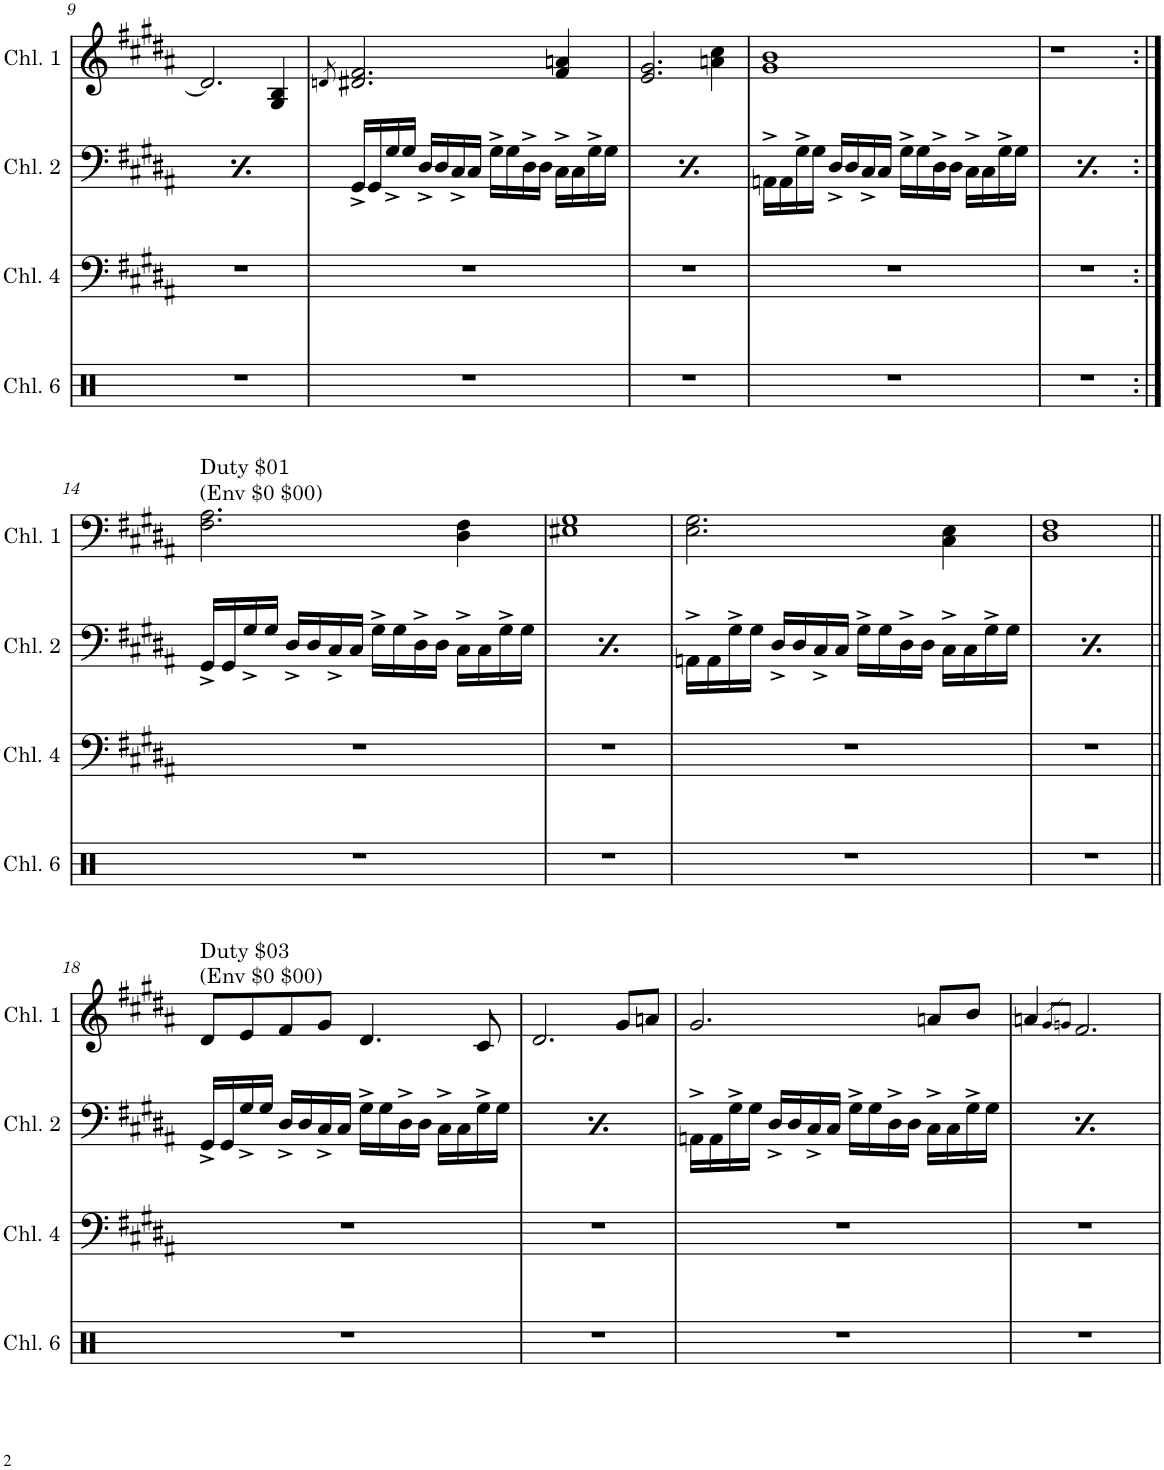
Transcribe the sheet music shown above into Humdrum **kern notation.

**kern	**kern	**kern	**kern
*part4	*part3	*part2	*part1
*staff4	*staff3	*staff2	*staff1
*I"Channel 6	*I"Channel 4	*I"Channel 0	*I"Channel 1
*I'Chl. 6	*I'Chl. 4	*I'Chl. 2	*I'Chl. 1
!!LO:PB:g=z
*clefX	*clefF4	*clefF4	*clefG2
*k[]	*k[f#c#g#d#a#]	*k[f#c#g#d#a#]	*k[f#c#g#d#a#]
*M4/4	*M4/4	*M4/4	*M4/4
*met(c)	*met(c)	*met(c)	*met(c)
=9	=9	=9	=9
1r	1r	16AAn^\LL	2.d#/]
.	.	16AA\	.
.	.	16G#^\	.
.	.	16G#\JJ	.
.	.	16D#^/LL	.
.	.	16D#/	.
.	.	16C#^/	.
.	.	16C#/JJ	.
.	.	16G#^\LL	.
.	.	16G#\	.
.	.	16D#^\	.
.	.	16D#\JJ	.
.	.	16C#^\LL	4G#/ 4B/
.	.	16C#\	.
.	.	16G#^\	.
.	.	16G#\JJ	.
=10	=10	=10	=10
.	.	.	8qdn/
1r	1r	16GG#^/LL	2.d#X/ 2.f#/
.	.	16GG#/	.
.	.	16G#^/	.
.	.	16G#/JJ	.
.	.	16D#^/LL	.
.	.	16D#/	.
.	.	16C#^/	.
.	.	16C#/JJ	.
.	.	16G#^\LL	.
.	.	16G#\	.
.	.	16D#^\	.
.	.	16D#\JJ	.
.	.	16C#^\LL	4f#/ 4an/
.	.	16C#\	.
.	.	16G#^\	.
.	.	16G#\JJ	.
=11	=11	=11	=11
1r	1r	16GG#^/LL	2.e/ 2.g#/
.	.	16GG#/	.
.	.	16G#^/	.
.	.	16G#/JJ	.
.	.	16D#^/LL	.
.	.	16D#/	.
.	.	16C#^/	.
.	.	16C#/JJ	.
.	.	16G#^\LL	.
.	.	16G#\	.
.	.	16D#^\	.
.	.	16D#\JJ	.
.	.	16C#^\LL	4an\ 4cc#\
.	.	16C#\	.
.	.	16G#^\	.
.	.	16G#\JJ	.
=12	=12	=12	=12
1r	1r	16AAn^\LL	1g# 1b
.	.	16AA\	.
.	.	16G#^\	.
.	.	16G#\JJ	.
.	.	16D#^/LL	.
.	.	16D#/	.
.	.	16C#^/	.
.	.	16C#/JJ	.
.	.	16G#^\LL	.
.	.	16G#\	.
.	.	16D#^\	.
.	.	16D#\JJ	.
.	.	16C#^\LL	.
.	.	16C#\	.
.	.	16G#^\	.
.	.	16G#\JJ	.
=13	=13	=13	=13
1r	1r	16AAn^\LL	1r
.	.	16AA\	.
.	.	16G#^\	.
.	.	16G#\JJ	.
.	.	16D#^/LL	.
.	.	16D#/	.
.	.	16C#^/	.
.	.	16C#/JJ	.
.	.	16G#^\LL	.
.	.	16G#\	.
.	.	16D#^\	.
.	.	16D#\JJ	.
.	.	16C#^\LL	.
.	.	16C#\	.
.	.	16G#^\	.
.	.	16G#\JJ	.
!!LO:LB:g=z
=14:|!	=14:|!	=14:|!	=14:|!
!	!	!	!LO:TX:a:t=Duty $01
!	!	!	!LO:TX:a:t=(Env $0 $00)
1r	1r	16GG#^/LL	2.F#\ 2.A#\
.	.	16GG#/	.
.	.	16G#^/	.
.	.	16G#/JJ	.
.	.	16D#^/LL	.
.	.	16D#/	.
.	.	16C#^/	.
.	.	16C#/JJ	.
.	.	16G#^\LL	.
.	.	16G#\	.
.	.	16D#^\	.
.	.	16D#\JJ	.
.	.	16C#^\LL	4D#\ 4F#\
.	.	16C#\	.
.	.	16G#^\	.
.	.	16G#\JJ	.
=15	=15	=15	=15
1r	1r	16GG#^/LL	1E#X 1G#
.	.	16GG#/	.
.	.	16G#^/	.
.	.	16G#/JJ	.
.	.	16D#^/LL	.
.	.	16D#/	.
.	.	16C#^/	.
.	.	16C#/JJ	.
.	.	16G#^\LL	.
.	.	16G#\	.
.	.	16D#^\	.
.	.	16D#\JJ	.
.	.	16C#^\LL	.
.	.	16C#\	.
.	.	16G#^\	.
.	.	16G#\JJ	.
=16	=16	=16	=16
1r	1r	16AAn^\LL	2.E\ 2.G#\
.	.	16AA\	.
.	.	16G#^\	.
.	.	16G#\JJ	.
.	.	16D#^/LL	.
.	.	16D#/	.
.	.	16C#^/	.
.	.	16C#/JJ	.
.	.	16G#^\LL	.
.	.	16G#\	.
.	.	16D#^\	.
.	.	16D#\JJ	.
.	.	16C#^\LL	4C#\ 4E\
.	.	16C#\	.
.	.	16G#^\	.
.	.	16G#\JJ	.
=17	=17	=17	=17
1r	1r	16AAn^\LL	1D# 1F#
.	.	16AA\	.
.	.	16G#^\	.
.	.	16G#\JJ	.
.	.	16D#^/LL	.
.	.	16D#/	.
.	.	16C#^/	.
.	.	16C#/JJ	.
.	.	16G#^\LL	.
.	.	16G#\	.
.	.	16D#^\	.
.	.	16D#\JJ	.
.	.	16C#^\LL	.
.	.	16C#\	.
.	.	16G#^\	.
.	.	16G#\JJ	.
!!LO:LB:g=z
=18||	=18||	=18||	=18||
!	!	!	!LO:TX:a:t=Duty $03
!	!	!	!LO:TX:a:t=(Env $0 $00)
1r	1r	16GG#^/LL	8d#/L
.	.	16GG#/	.
.	.	16G#^/	8e/
.	.	16G#/JJ	.
.	.	16D#^/LL	8f#/
.	.	16D#/	.
.	.	16C#^/	8g#/J
.	.	16C#/JJ	.
.	.	16G#^\LL	4.d#/
.	.	16G#\	.
.	.	16D#^\	.
.	.	16D#\JJ	.
.	.	16C#^\LL	.
.	.	16C#\	.
.	.	16G#^\	8c#/
.	.	16G#\JJ	.
=19	=19	=19	=19
1r	1r	16GG#^/LL	2.d#/
.	.	16GG#/	.
.	.	16G#^/	.
.	.	16G#/JJ	.
.	.	16D#^/LL	.
.	.	16D#/	.
.	.	16C#^/	.
.	.	16C#/JJ	.
.	.	16G#^\LL	.
.	.	16G#\	.
.	.	16D#^\	.
.	.	16D#\JJ	.
.	.	16C#^\LL	8g#/L
.	.	16C#\	.
.	.	16G#^\	8an/J
.	.	16G#\JJ	.
=20	=20	=20	=20
1r	1r	16AAn^\LL	2.g#/
.	.	16AA\	.
.	.	16G#^\	.
.	.	16G#\JJ	.
.	.	16D#^/LL	.
.	.	16D#/	.
.	.	16C#^/	.
.	.	16C#/JJ	.
.	.	16G#^\LL	.
.	.	16G#\	.
.	.	16D#^\	.
.	.	16D#\JJ	.
.	.	16C#^\LL	8an/L
.	.	16C#\	.
.	.	16G#^\	8b/J
.	.	16G#\JJ	.
=21	=21	=21	=21
1r	1r	16AAn^\LL	4an/
.	.	16AA\	.
.	.	16G#^\	.
.	.	16G#\JJ	.
.	.	.	8qg#/L
.	.	.	8qgn/J
.	.	16D#^/LL	2.f#/
.	.	16D#/	.
.	.	16C#^/	.
.	.	16C#/JJ	.
.	.	16G#^\LL	.
.	.	16G#\	.
.	.	16D#^\	.
.	.	16D#\JJ	.
.	.	16C#^\LL	.
.	.	16C#\	.
.	.	16G#^\	.
.	.	16G#\JJ	.
=	=	=	=
*-	*-	*-	*-
